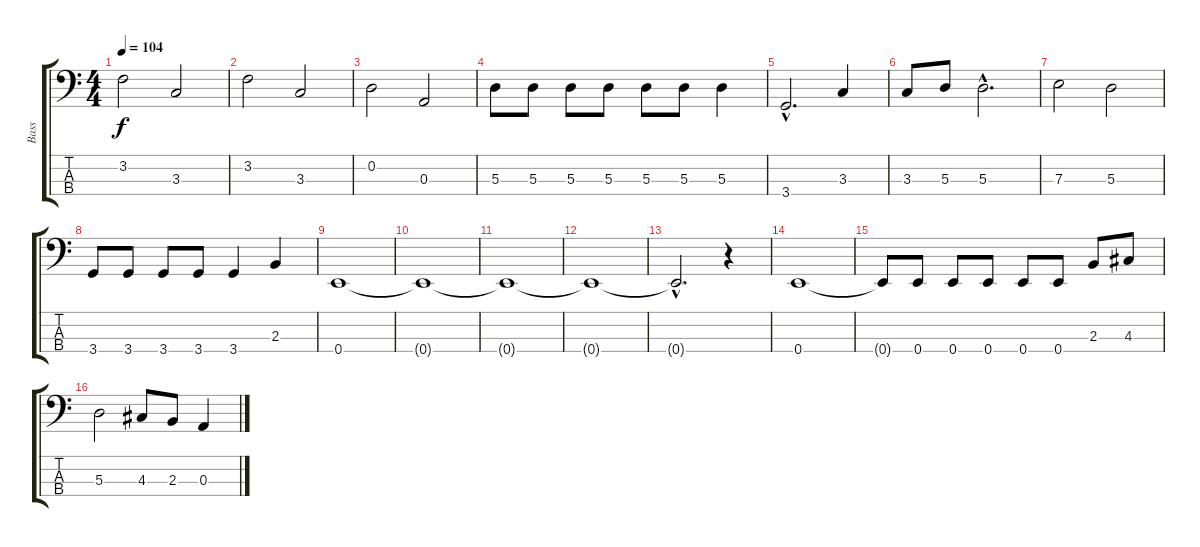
\track ("Bass " "Bass ") {instrument electricbasspick}
\staff {score tabs}
\tuning (G2 D2 A1 E1) {hide}
\ts (4 4)
\tempo 104
\clef f4
\ks c
3.2.2{dy f} 3.3.2 |
3.2.2 3.3.2 |
0.2.2 0.3.2 |
5.3.8 5.3.8 5.3.8 5.3.8 5.3.8 5.3.8 5.3.4 |
3.4{hac}.2{d} 3.3.4 |
3.3.8 5.3.8 5.3{hac}.2{d} |
7.3.2 5.3.2 |
3.4.8 3.4.8 3.4.8 3.4.8 3.4.4 2.3.4 |
0.4.1 |
0.4{t}.1 |
0.4{t}.1 |
0.4{t}.1 |
0.4{hac t}.2{d} r.4 |
0.4.1 |
0.4{t}.8 0.4.8 0.4.8 0.4.8 0.4.8 0.4.8 2.3.8 4.3.8 |
5.3.2 4.3.8 2.3.8 0.3.4
